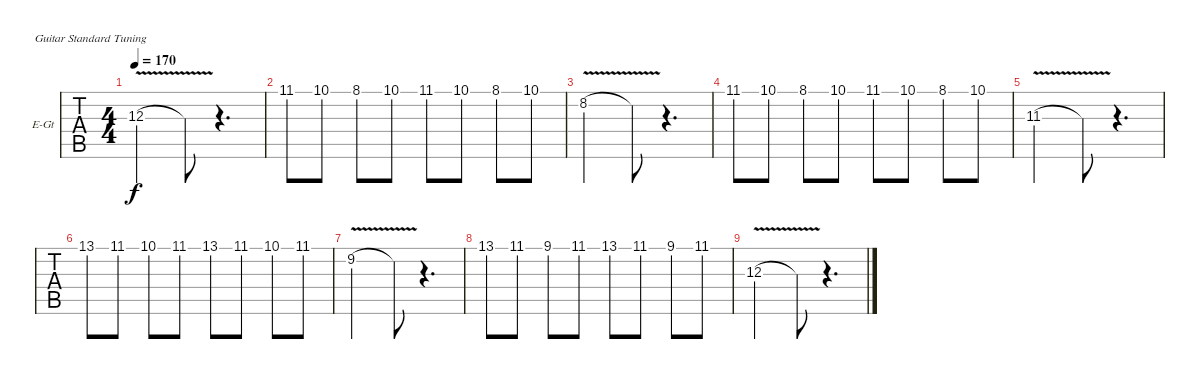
\defaultSystemsLayout 4
\bracketExtendMode groupsimilarinstruments
\firstSystemTrackNameOrientation horizontal
\otherSystemsTrackNameOrientation horizontal
\track ("Electric Guitar" "E-Gt") {instrument distortionguitar}
\staff {tabs}
\tuning (E4 B3 G3 D3 A2 E2)
\ts (4 4)
\tempo 170
\clef g2
\ks c
12.3{v st}.2{dy f} 12.3{st t}.8 r.4{d} |
11.1{st}.8 10.1{st}.8 8.1{st}.8 10.1{st}.8 11.1{st}.8 10.1{st}.8 8.1{st}.8 10.1{st}.8 |
8.2{v st}.2 8.2{st t}.8 r.4{d} |
11.1{st}.8 10.1{st}.8 8.1{st}.8 10.1{st}.8 11.1{st}.8 10.1{st}.8 8.1{st}.8 10.1{st}.8 |
11.3{v st}.2 11.3{st t}.8 r.4{d} |
13.1{st}.8 11.1{st}.8 10.1{st}.8 11.1{st}.8 13.1{st}.8 11.1{st}.8 10.1{st}.8 11.1{st}.8 |
9.2{v st}.2 9.2{st t}.8 r.4{d} |
13.1{st}.8 11.1{st}.8 9.1{st}.8 11.1{st}.8 13.1{st}.8 11.1{st}.8 9.1{st}.8 11.1{st}.8 |
12.3{v st}.2 12.3{st t}.8 r.4{d}
